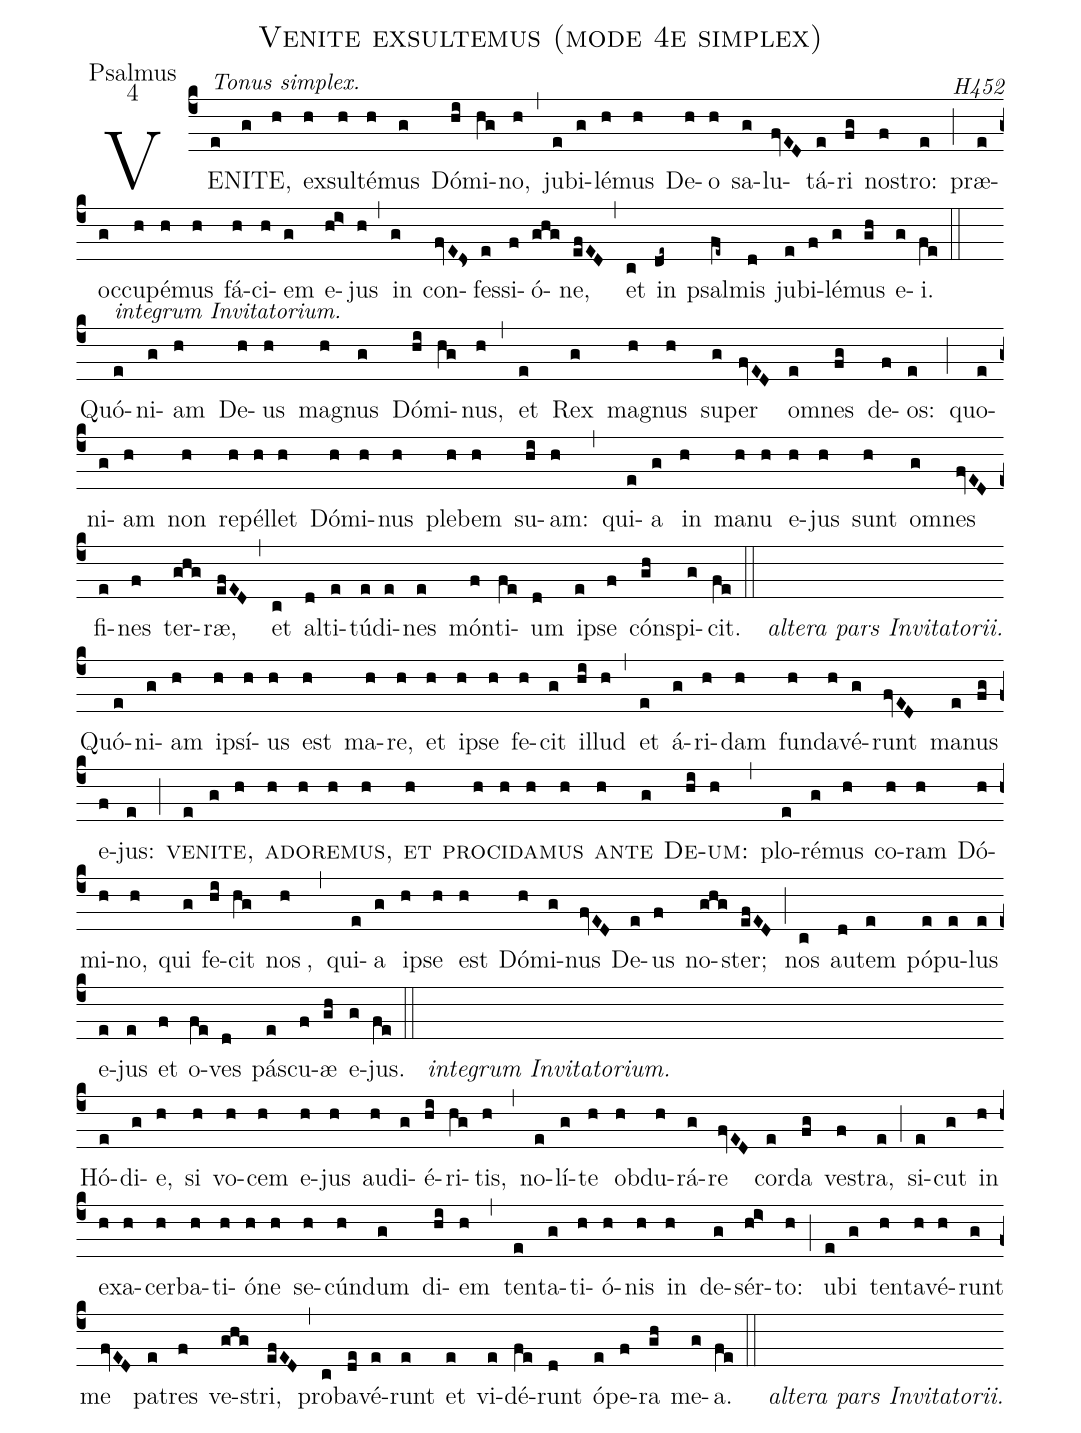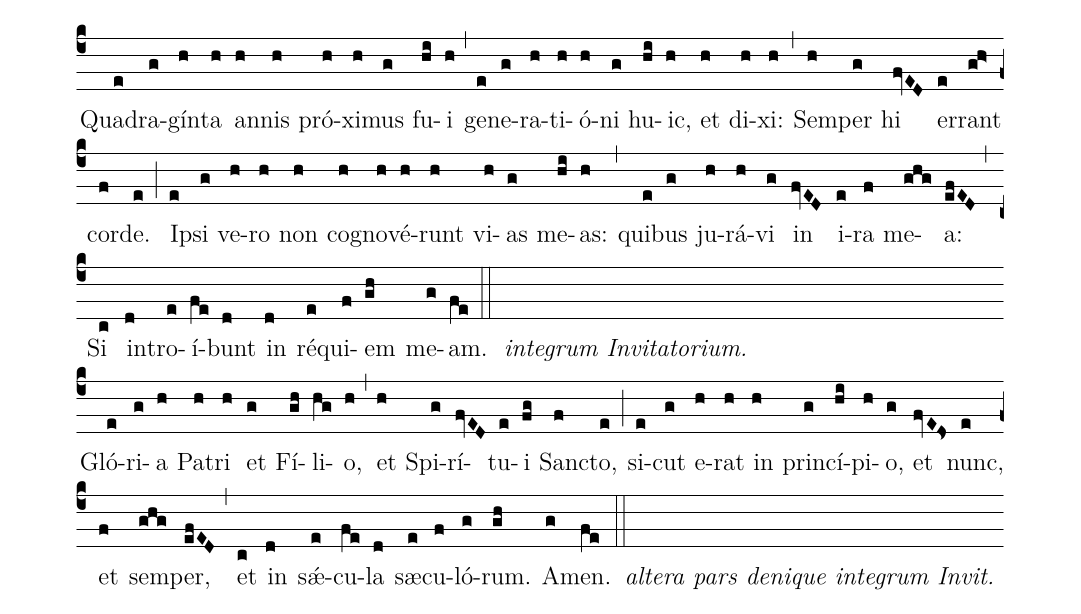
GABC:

name:Venite exsultemus (mode 4e simplex);
office-part:Psalmus;
mode:4;
commentary:H452;
%%
(c4) VE([alt:Tonus simplex.]e)NI(g)TE,(h) ex(h)sul(h)té(h)mus(g) Dó(hi)mi(hg)no,(h) (,)
ju(e)bi(g)lé(h)mus(h) De(h)o(h) sa(g)lu(fvED)tá(e)ri(fg) no(f)stro:(e) (;)
præ(e)oc(g)cu(h)pé(h)mus(h) fá(h)ci(h)em(g) e(hi>)jus(h) (,)
in(g) con(fvE!Ds)fes(e)si(f)ó(ghg)ne,(efED) (,)
et(c) in(de~) psal(fe~)mis(d) ju(e)bi(f)lé(g)mus(gh) e(g)i.(fe)
(::/) (Z-)
% <i>integrum Invitatorium.</i>( ) (Z-)
%
Quó([alt:integrum Invitatorium.]e)ni(g)am(h) De(h)us(h) mag(h)nus(g) Dó(hi)mi(hg)nus,(h) (,)
et(e) Rex(g) mag(h)nus(h) su(g)per(fvED) om(e)nes(fg) de(f)os:(e) (;)
quo(e)ni(g)am(h) non(h) re(h)pél(h)let(h) Dó(h)mi(h)nus(h) ple(h)bem(h) su(hi)am:(h) (,)
qui(e)a(g) in(h) ma(h)nu(h) e(h)jus(h) sunt(h) om(g)nes(fvED) fi(e)nes(f) ter(ghg)ræ,(efED) (,)
et(c) al(d)ti(e)tú(e)di(e)nes(e) món(f)ti(fe)um(d) i(e)pse(f) cón(gh)spi(g)cit.(fe)
(::/)  <i>altera pars Invitatorii.</i>( ) (Z-)
%
Quó(e)ni(g)am(h) ip(h)sí(h)us(h) est(h) ma(h)re,(h) et(h) ip(h)se(h) fe(h)cit(g) il(hi)lud(h) (,)
et(e) á(g)ri(h)dam(h) fun(h)da(h)vé(g)runt(fvED) ma(e)nus(fg) e(f)jus:(e) (;)
<sc>ve(e)ni(g)te,(h) ad(h)o(h)re(h)mus,(h) et(h) pro(h)ci(h)da(h)mus(h) an(h)te(g) De(hi)um:</sc>(h) (,)
plo(e)ré(g)mus(h) co(h)ram(h) Dó(h)mi(h)no,(h) qui(g) fe(hi)cit(hg) nos(h), (,)
qui(e)a(g) ip(h)se(h) est(h) Dó(h)mi(g)nus(fvED) De(e)us(f) no(ghg)ster;(efED) (;)
nos(c) au(d)tem(e) pó(e)pu(e)lus(e) e(e)jus(e) et(f) o(fe)ves(d) pás(e)cu(f)æ(gh) e(g)jus.(fe)
(::/) <i>integrum Invitatorium.</i>( ) (Z-)
%
Hó(e)di(g)e,(h) si(h) vo(h)cem(h) e(h)jus(h) au(h)di(g)é(hi)ri(hg)tis,(h) (,)
no(e)lí(g)te(h) ob(h)du(h)rá(g)re(fvED) cor(e)da(fg) ves(f)tra,(e) (;)
si(e)cut(g) in(h) ex(h)a(h)cer(h)ba(h)ti(h)ó(h)ne(h) se(h)cún(h)dum(g) di(hi)em(h) (,)
ten(e)ta(g)ti(h)ó(h)nis(h) in(h) de(g)sér(hi>)to:(h) (;)
u(e)bi(g) ten(h)ta(h)vé(h)runt(g) me(fvED) pa(e)tres(f) ve(ghg)stri,(efED) (,)
pro(c)ba(de)vé(e)runt(e) et(e) vi(e)dé(fe)runt(d) ó(e)pe(f)ra(gh) me(g)a.(fe)
 (::/) <i>altera pars Invitatorii.</i>( ) (Z-)
%
Qua(e)dra(g)gín(h)ta(h) an(h)nis(h) pró(h)xi(h)mus(g) fu(hi)i(h) (,)
ge(e)ne(g)ra(h)ti(h)ó(h)ni(g) hu(hi)ic,(h) et(h) di(h)xi:(h) (,)
Sem(h)per(g) hi(fvED) er(e)rant(gh>) cor(f)de.(e) (;)
Ip(e)si(g) ve(h)ro(h) non(h) cog(h)no(h)vé(h)runt(h) vi(h)as(g) me(hi)as:(h) (,)
qui(e)bus(g) ju(h)rá(h)vi(g) in(fvED) i(e)ra(f) me(ghg)a:(efED) (,)
Si(c) in(d)tro(e)í(fe)bunt(d) in(d) ré(e)qui(f)em(gh) me(g)am.(fe)
(::/) <i>integrum Invitatorium.</i>( ) (Z-)
%
Gló(e)ri(g)a(h) Pa(h)tri(h) et(g) Fí(gh)li(hg)o,(h) (,)
et(h) Spi(g)rí(fvED)tu(e)i(fg) Sanc(f)to,(e) (;)
si(e)cut(g) e(h)rat(h) in(h) prin(g)cí(hi)pi(h)o,(g) et(fvE!Ds) nunc,(e) et(f) sem(ghg)per,(efED) (,)
et(c) in(d) sǽ(e)cu(fe)la(d) sæ(e)cu(f)ló(g)rum.(gh) A(g)men.(fe)
 (::/) <i>{a}ltera pars denique integrum Invit.</i>( )
